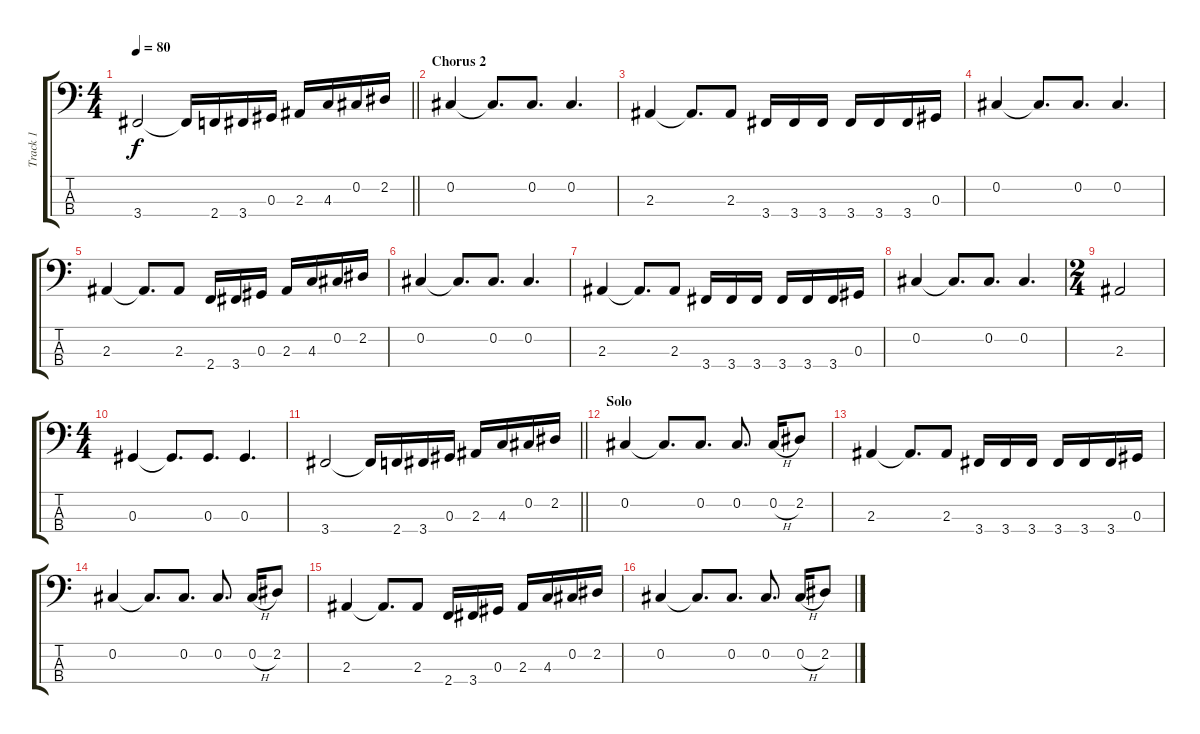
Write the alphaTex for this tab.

\track ("Track 1" "Track 1") {instrument electricbassfinger}
\staff {score tabs}
\tuning (Gb2 Db2 Ab1 Eb1) {hide}
\ts (4 4)
\tempo 80
\clef f4
\barLineRight lightlight
\ks c
3.4.2{dy f} 3.4{t}.16 2.4.16 3.4.16 0.3.16 2.3.16 4.3.16 0.2.16 2.2.16 |
\section ("" "Chorus 2")
0.2.4 0.2{t}.8{d} 0.2.8{d} 0.2.4{d} |
2.3.4 2.3{t}.8{d} 2.3.8 3.4.16 3.4.16 3.4.16 3.4.16 3.4.16 3.4.16 0.3.16 |
0.2.4 0.2{t}.8{d} 0.2.8{d} 0.2.4{d} |
2.3.4 2.3{t}.8{d} 2.3.8 2.4.16 3.4.16 0.3.16 2.3.16 4.3.16 0.2.16 2.2.16 |
0.2.4 0.2{t}.8{d} 0.2.8{d} 0.2.4{d} |
2.3.4 2.3{t}.8{d} 2.3.8 3.4.16 3.4.16 3.4.16 3.4.16 3.4.16 3.4.16 0.3.16 |
0.2.4 0.2{t}.8{d} 0.2.8{d} 0.2.4{d} |
\ts (2 4)
2.3.2 |
\ts (4 4)
0.3.4 0.3{t}.8{d} 0.3.8{d} 0.3.4{d} |
\barLineRight lightlight
3.4.2 3.4{t}.16 2.4.16 3.4.16 0.3.16 2.3.16 4.3.16 0.2.16 2.2.16 |
\section ("" "Solo")
0.2.4 0.2{t}.8{d} 0.2.8{d} 0.2.8{d} 0.2{h}.16 2.2.8 |
2.3.4 2.3{t}.8{d} 2.3.8 3.4.16 3.4.16 3.4.16 3.4.16 3.4.16 3.4.16 0.3.16 |
0.2.4 0.2{t}.8{d} 0.2.8{d} 0.2.8{d} 0.2{h}.16 2.2.8 |
2.3.4 2.3{t}.8{d} 2.3.8 2.4.16 3.4.16 0.3.16 2.3.16 4.3.16 0.2.16 2.2.16 |
0.2.4 0.2{t}.8{d} 0.2.8{d} 0.2.8{d} 0.2{h}.16 2.2.8
